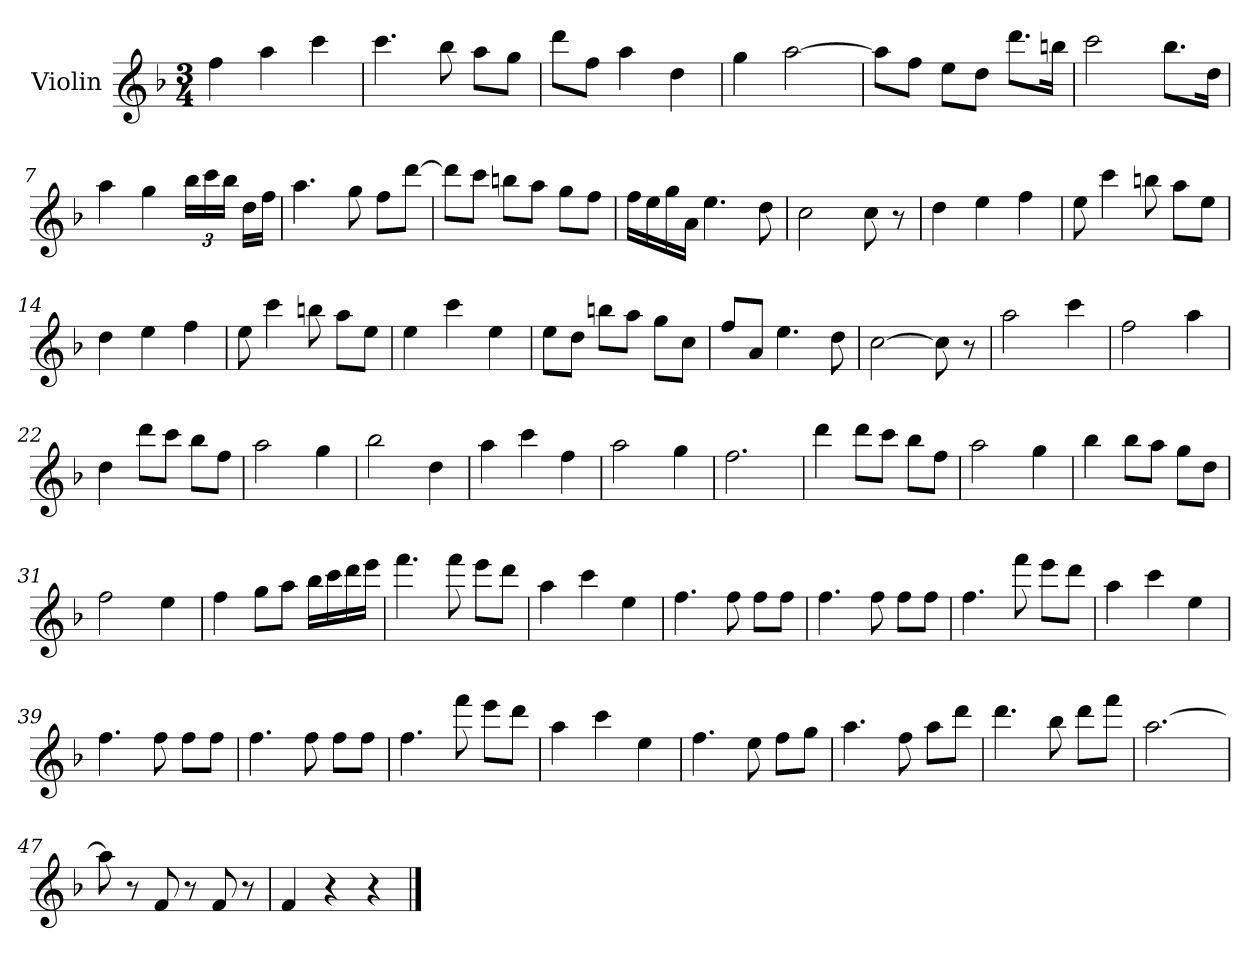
**kern
*part1
*staff1
*I"Violin
*I'Vln
*clefG2
*k[b-]
*F:
*M3/4
=1
4ff\
4aa\
4ccc\
=2
4.ccc\
8bb-\
8aa\L
8gg\J
=3
8ddd\L
8ff\J
4aa\
4dd\
=4
4gg\
[2aa\
=5
8aa\L]
8ff\J
8ee\L
8dd\J
8.ddd\L
16bbn\Jk
=6
2ccc\
8.bb-\L
16dd\Jk
!!LO:LB:g=z
=7
4aa\
4gg\
*Xbrackettup
24bb-\LL
24ccc\
24bb-\JJ
16dd\LL
16ff\JJ
=8
4.aa\
8gg\
8ff\L
[8ddd\J
=9
8ddd\L]
8ccc\J
8bbn\L
8aa\J
8gg\L
8ff\J
=10
16ff\LL
16ee\
16gg\
16a\JJ
4.ee\
8dd\
=11
2cc\
8cc\
8r
=12
4dd\
4ee\
4ff\
!!LO:LB:g=z
=13
8ee\
4ccc\
8bbn\
8aa\L
8ee\J
=14
4dd\
4ee\
4ff\
=15
8ee\
4ccc\
8bbn\
8aa\L
8ee\J
=16
4ee\
4ccc\
4ee\
=17
8ee\L
8dd\J
8bbn\L
8aa\J
8gg\L
8cc\J
=18
8ff/L
8a/J
4.ee\
8dd\
!!LO:LB:g=z
=19
[2cc\
8cc\]
8r
=20
2aa\
4ccc\
=21
2ff\
4aa\
=22
4dd\
8ddd\L
8ccc\J
8bb-\L
8ff\J
=23
2aa\
4gg\
=24
2bb-\
4dd\
!!LO:LB:g=z
=25
4aa\
4ccc\
4ff\
=26
2aa\
4gg\
=27
2.ff\
=28
4ddd\
8ddd\L
8ccc\J
8bb-\L
8ff\J
=29
2aa\
4gg\
=30
4bb-\
8bb-\L
8aa\J
8gg\L
8dd\J
!!LO:LB:g=z
=31
2ff\
4ee\
=32
4ff\
8gg\L
8aa\J
16bb-\LL
16ccc\
16ddd\
16eee\JJ
=33
4.fff\
8fff\
8eee\L
8ddd\J
=34
4aa\
4ccc\
4ee\
=35
4.ff\
8ff\
8ff\L
8ff\J
=36
4.ff\
8ff\
8ff\L
8ff\J
!!LO:LB:g=z
=37
4.ff\
8fff\
8eee\L
8ddd\J
=38
4aa\
4ccc\
4ee\
=39
4.ff\
8ff\
8ff\L
8ff\J
=40
4.ff\
8ff\
8ff\L
8ff\J
=41
4.ff\
8fff\
8eee\L
8ddd\J
=42
4aa\
4ccc\
4ee\
=43
4.ff\
8ee\
8ff\L
8gg\J
!!LO:LB:g=z
=44
4.aa\
8ff\
8aa\L
8ddd\J
=45
4.ddd\
8bb-\
8ddd\L
8fff\J
=46
[2.aa\
=47
8aa\]
8r
8f/
8r
8f/
8r
=48
4f/
4r
4r
==
*-
